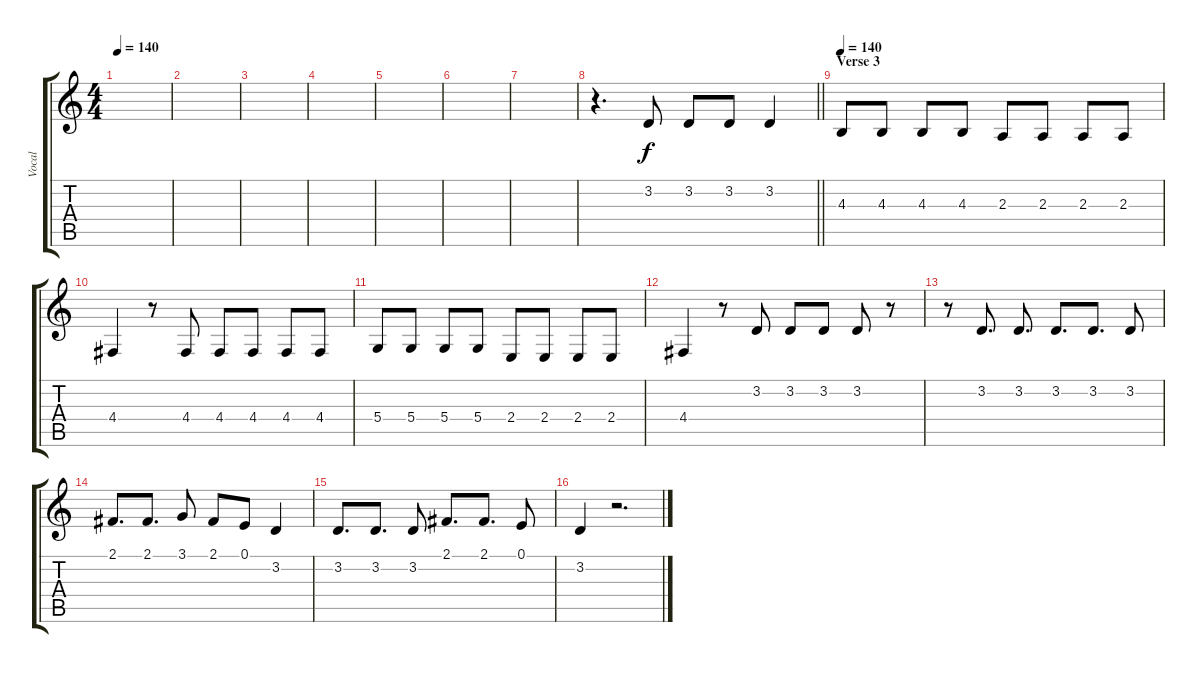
\track ("Vocal" "Vocal") {instrument lead6voice}
\staff {score tabs}
\tuning (E4 B3 G3 D3 A2 E2) {hide}
\ts (4 4)
\tempo 140
\clef g2
\ks c
|
|
|
|
|
|
|
\barLineRight lightlight
r.4{d} 3.2.8 3.2.8 3.2.8 3.2.4 |
\section ("" "Verse 3")
\tempo 140
4.3.8 4.3.8 4.3.8 4.3.8 2.3.8 2.3.8 2.3.8 2.3.8 |
4.4.4 r.8 4.4.8 4.4.8 4.4.8 4.4.8 4.4.8 |
5.4.8 5.4.8 5.4.8 5.4.8 2.4.8 2.4.8 2.4.8 2.4.8 |
4.4.4 r.8 3.2.8 3.2.8 3.2.8 3.2.8 r.8 |
r.8 3.2.8{d} 3.2.8{d} 3.2.8{d} 3.2.8{d} 3.2.8 |
2.1.8{d} 2.1.8{d} 3.1.8 2.1.8 0.1.8 3.2.4 |
3.2.8{d} 3.2.8{d} 3.2.8 2.1.8{d} 2.1.8{d} 0.1.8 |
3.2.4 r.2{d}
